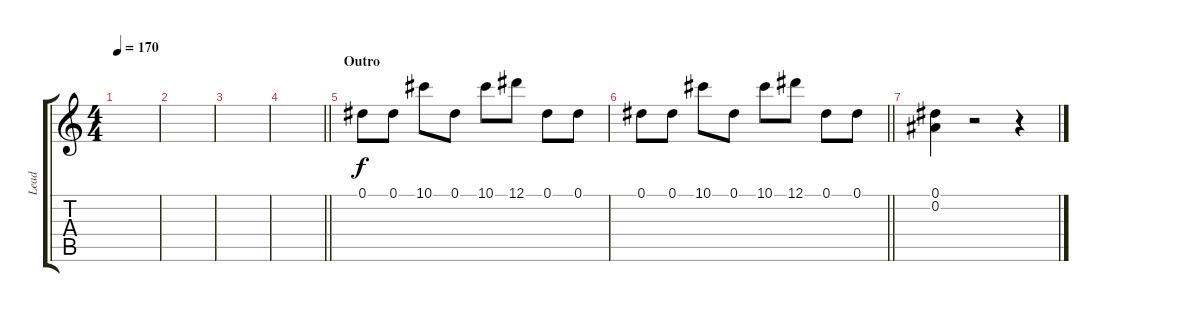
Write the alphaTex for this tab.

\track ("Lead" "Lead") {instrument acousticguitarsteel}
\staff {score tabs}
\tuning (Eb4 Bb3 Gb3 Db3 Ab2 Eb2) {hide}
\ts (4 4)
\tempo 170
\clef g2
\ks c
|
|
|
\barLineRight lightlight
|
\section ("" "Outro")
0.1.8 0.1.8 10.1.8 0.1.8 10.1.8 12.1.8 0.1.8 0.1.8 |
\barLineRight lightlight
0.1.8 0.1.8 10.1.8 0.1.8 10.1.8 12.1.8 0.1.8 0.1.8 |
(0.1 0.2).4 r.2 r.4
